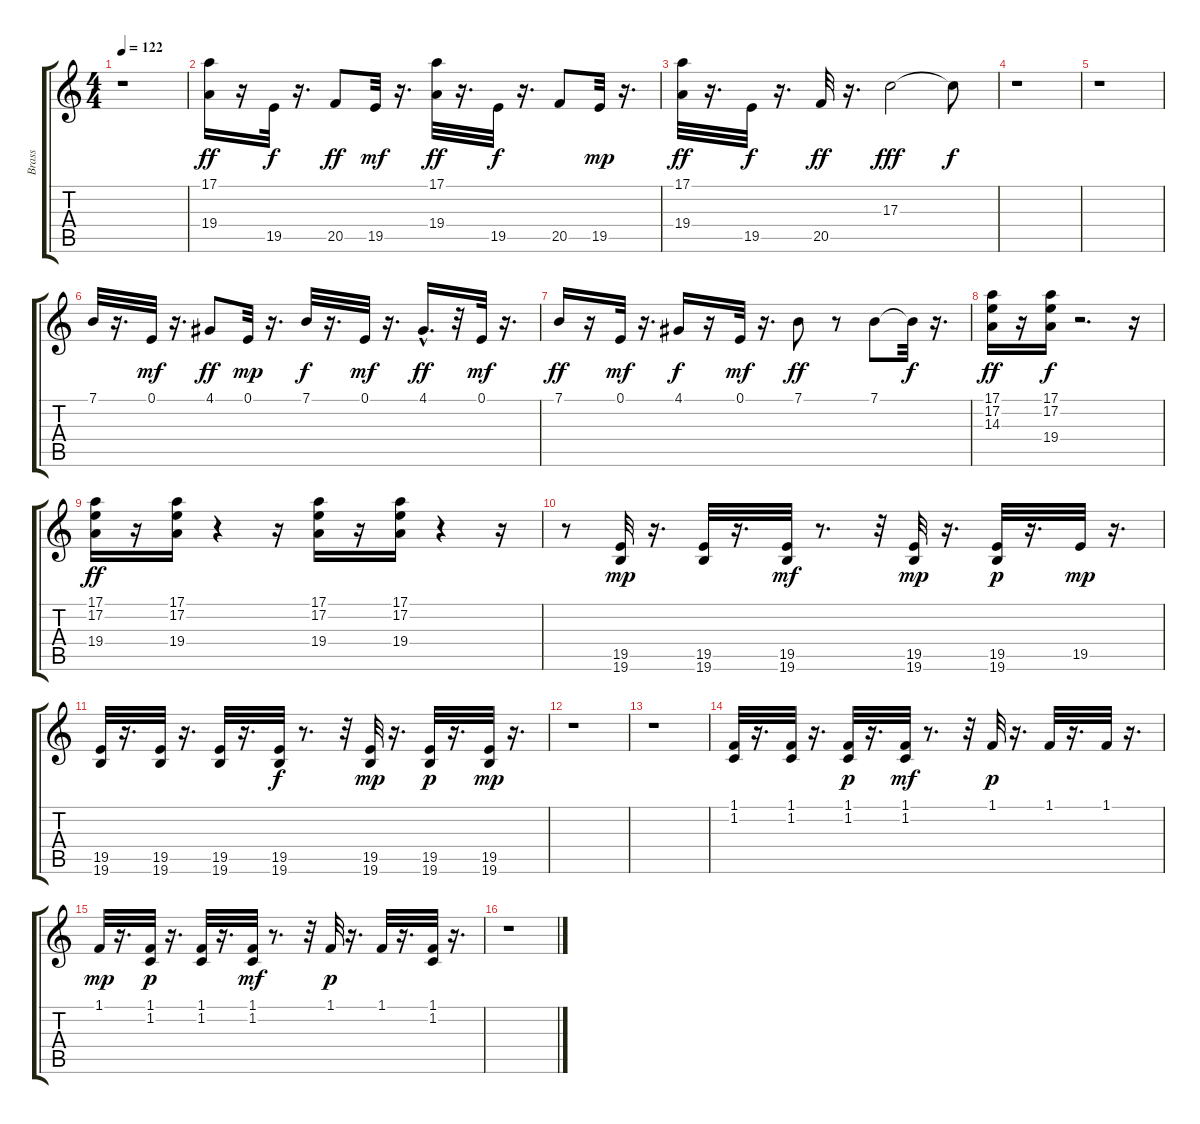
\track ("Brass" "Brass") {instrument brasssection}
\staff {score tabs}
\tuning (E4 B3 G3 D3 A2 E2) {hide}
\ts (4 4)
\tempo 122
\clef g2
\ks c
r.1{dy f} |
(17.1 19.4).16{dy ff} r.16 19.5.32{dy f} r.16{d} 20.5.8{dy ff} 19.5.32{dy mf} r.16{d} (17.1 19.4).32{dy ff} r.16{d} 19.5.32{dy f} r.16{d} 20.5.8 19.5.32{dy mp} r.16{d} |
(17.1 19.4).32{dy ff} r.16{d} 19.5.32{dy f} r.16{d} 20.5.32{dy ff} r.16{d} 17.3.2{dy fff} 17.3{t}.8{dy f} |
r.1 |
r.1 |
7.1.32 r.16{d} 0.1.32{dy mf} r.16{d} 4.1.8{dy ff} 0.1.32{dy mp} r.16{d} 7.1.32{dy f} r.16{d} 0.1.32{dy mf} r.16{d} 4.1{hac}.16{d dy ff} r.32 0.1.32{dy mf} r.16{d} |
7.1.16{dy ff} r.16 0.1.32{dy mf} r.16{d} 4.1.16{dy f} r.16 0.1.32{dy mf} r.16{d} 7.1.8{dy ff} r.8 7.1.8 7.1{t}.32{dy f} r.16{d} |
(17.1 17.2 14.3).16{dy ff} r.16 (17.1 17.2 19.4).16{dy f} r.2{d} r.16 |
(17.1 17.2 19.4).16{dy ff} r.16 (17.1 17.2 19.4).16 r.4 r.16 (17.1 17.2 19.4).16 r.16 (17.1 17.2 19.4).16 r.4 r.16 |
r.8 (19.5 19.6).32{dy mp} r.16{d} (19.5 19.6).32 r.16{d} (19.5 19.6).32{dy mf} r.8{d} r.32 (19.5 19.6).32{dy mp} r.16{d} (19.5 19.6).32{dy p} r.16{d} 19.5.32{dy mp} r.16{d} |
(19.5 19.6).32 r.16{d} (19.5 19.6).32 r.16{d} (19.5 19.6).32 r.16{d} (19.5 19.6).32{dy f} r.8{d} r.32 (19.5 19.6).32{dy mp} r.16{d} (19.5 19.6).32{dy p} r.16{d} (19.5 19.6).32{dy mp} r.16{d} |
r.1 |
r.1 |
(1.1 1.2).32 r.16{d} (1.1 1.2).32 r.16{d} (1.1 1.2).32{dy p} r.16{d} (1.1 1.2).32{dy mf} r.8{d} r.32 1.1.32{dy p} r.16{d} 1.1.32 r.16{d} 1.1.32 r.16{d} |
1.1.32{dy mp} r.16{d} (1.1 1.2).32{dy p} r.16{d} (1.1 1.2).32 r.16{d} (1.1 1.2).32{dy mf} r.8{d} r.32 1.1.32{dy p} r.16{d} 1.1.32 r.16{d} (1.1 1.2).32 r.16{d} |
r.1
